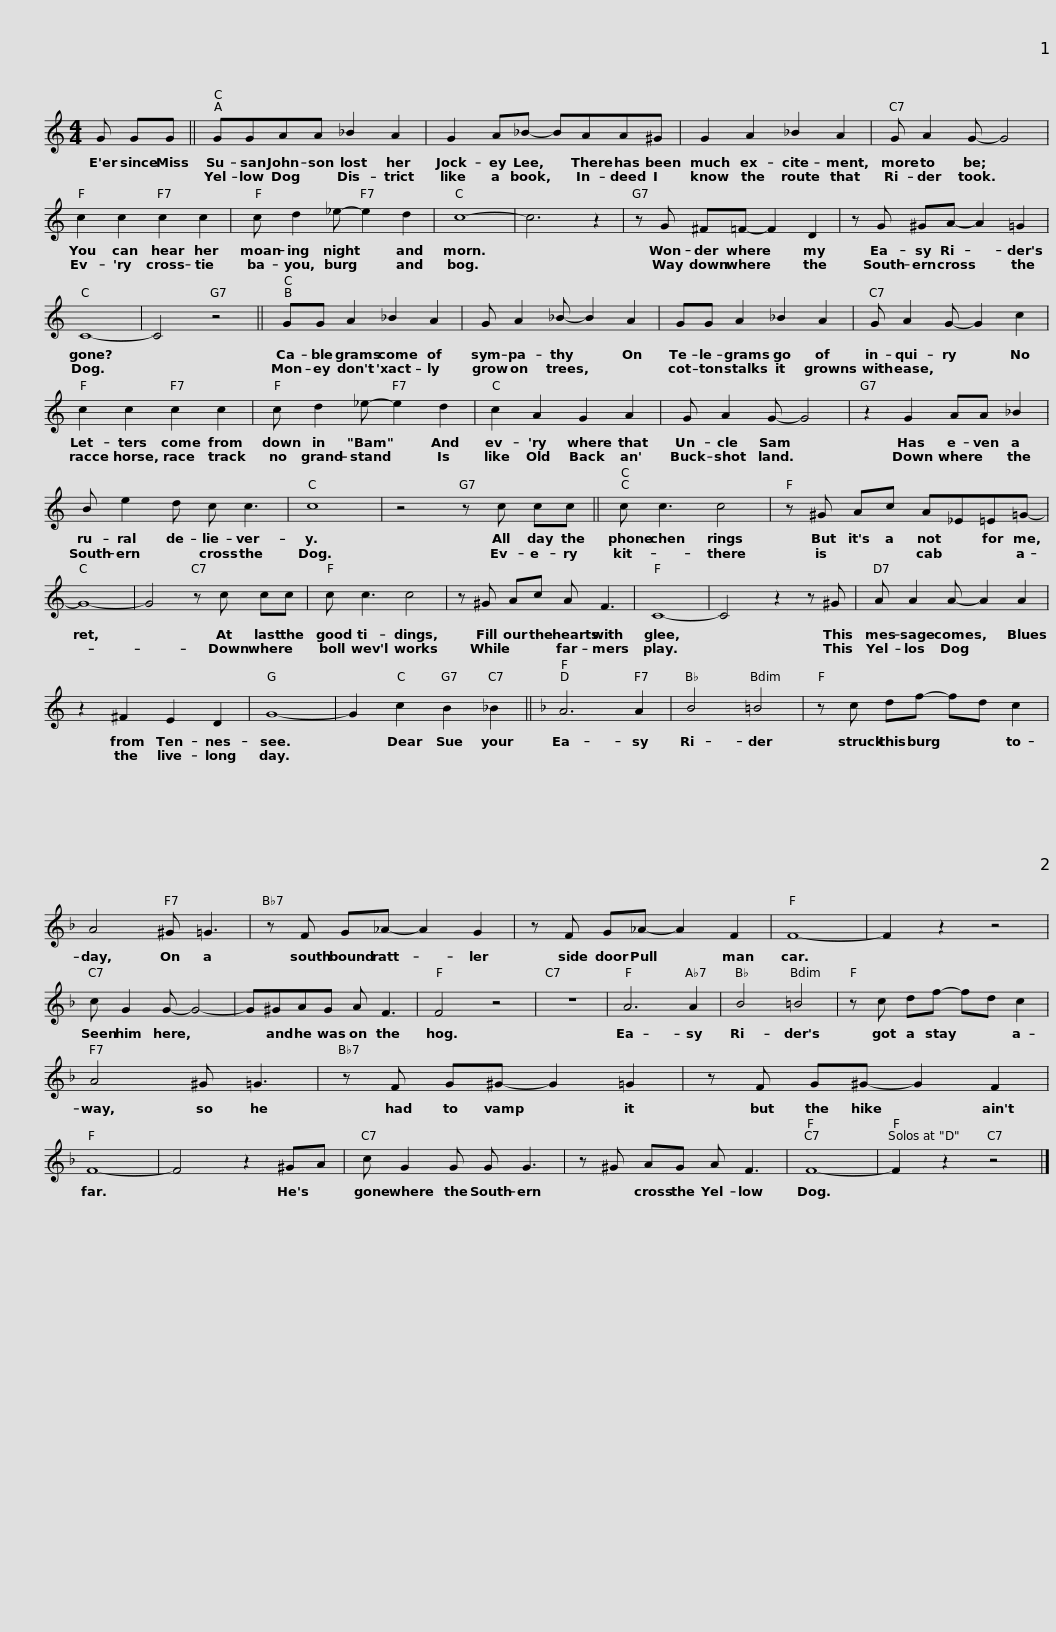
X:1
L:1/8
M:4/4
I:linebreak $
K:C
V:1 treble
V:1
 G GG || GGAA _B2 A2 | G2 A_B- BAA^G |$ G2 A2 _B2 A2 | G A2 G- G4 |$ %5
 c2 c2 c2 c2 | c d2 _e- e2 d2 | c8- | c6 z2 |$ z G ^F=F- F2 D2 | %10
 z G ^GA- A2 =G2 | C8- | C4 z4 ||$ GG A2 _B2 A2 | G A2 _B- B2 A2 | %15
 GG A2 _B2 A2 | G A2 G- G2 c2 |$ c2 c2 c2 c2 | c d2 _e- e2 d2 | c2 A2 G2 A2 | %20
 G A2 G- G4 |$ z2 G2 AA _B2 | B e2 d c c3 | c8 | z4 z c cc ||$ %25
 c c3 c4 | z ^G Ac A_E=E=G- | G8- | G4 z c cc |$ c c3 c4 | %30
 z ^G Ac A F3 | C8- | C4 z2 z ^G |$ A A2 A- A2 A2 | z2 ^F2 E2 D2 | %35
 G8- | G2 c2 B2 _B2 ||$[K:F] A6 A2 | B4 =B4 | z c df- fd c2 | %40
 A4 ^G =G3 |$ z F G_A- A2 G2 | z F G_A- A2 F2 | F8- | F2 z2 z4 |$ %45
 c G2 G- G4- | G^GAG A F3 | F4 z4 | z8 |$ A6 A2 | %50
 B4 =B4 | z c df- fd c2 | A4 ^G =G3 |$ z F G^G- G2 =G2 | z F G^G- G2 F2 | %55
 F8- | F4 z2 ^GA |$ c G2 G G G3 | z ^G AG A F3 | F8- | %60
 F2 z2 z4 |] %61
